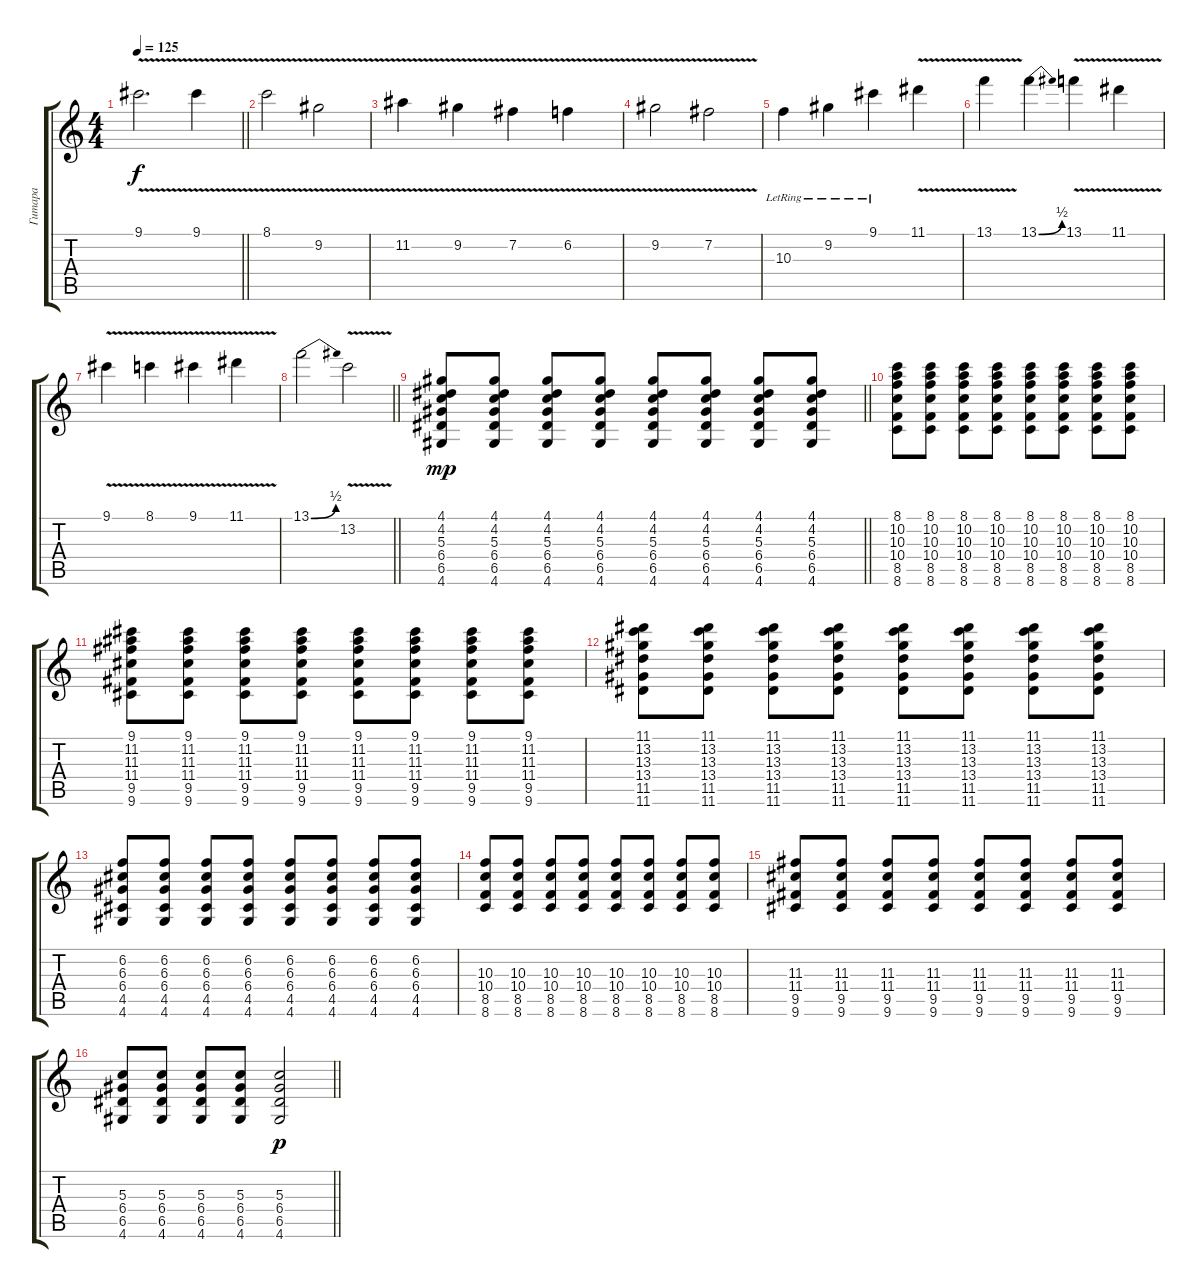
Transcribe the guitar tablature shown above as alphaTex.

\track ("Гитара" "Гитара") {instrument distortionguitar}
\staff {score tabs}
\tuning (E4 B3 G3 D3 A2 E2) {hide}
\ts (4 4)
\tempo 125
\clef g2
\barLineRight lightlight
\ks c
9.1{v}.2{d dy f} 9.1{v}.4 |
8.1{v}.2 9.2{v}.2 |
11.2{v}.4 9.2{v}.4 7.2{v}.4 6.2{v}.4 |
9.2{v}.2 7.2{v}.2 |
10.3{lr}.4 9.2{lr}.4 9.1{lr}.4 11.1{v}.4 |
13.1{v}.4 13.1{be (bend 0 0 60 2)}.4 13.1{v}.4 11.1{v}.4 |
9.1{v}.4 8.1{v}.4 9.1{v}.4 11.1{v}.4 |
\barLineRight lightlight
13.1{be (bend 0 0 60 2)}.2 13.2{v}.2 |
\barLineRight lightlight
(4.1 4.2 5.3 6.4 6.5 4.6).8{dy mp} (4.1 4.2 5.3 6.4 6.5 4.6).8 (4.1 4.2 5.3 6.4 6.5 4.6).8 (4.1 4.2 5.3 6.4 6.5 4.6).8 (4.1 4.2 5.3 6.4 6.5 4.6).8 (4.1 4.2 5.3 6.4 6.5 4.6).8 (4.1 4.2 5.3 6.4 6.5 4.6).8 (4.1 4.2 5.3 6.4 6.5 4.6).8 |
(8.1 10.2 10.3 10.4 8.5 8.6).8 (8.1 10.2 10.3 10.4 8.5 8.6).8 (8.1 10.2 10.3 10.4 8.5 8.6).8 (8.1 10.2 10.3 10.4 8.5 8.6).8 (8.1 10.2 10.3 10.4 8.5 8.6).8 (8.1 10.2 10.3 10.4 8.5 8.6).8 (8.1 10.2 10.3 10.4 8.5 8.6).8 (8.1 10.2 10.3 10.4 8.5 8.6).8 |
(9.1 11.2 11.3 11.4 9.5 9.6).8 (9.1 11.2 11.3 11.4 9.5 9.6).8 (9.1 11.2 11.3 11.4 9.5 9.6).8 (9.1 11.2 11.3 11.4 9.5 9.6).8 (9.1 11.2 11.3 11.4 9.5 9.6).8 (9.1 11.2 11.3 11.4 9.5 9.6).8 (9.1 11.2 11.3 11.4 9.5 9.6).8 (9.1 11.2 11.3 11.4 9.5 9.6).8 |
(11.1 13.2 13.3 13.4 11.5 11.6).8 (11.1 13.2 13.3 13.4 11.5 11.6).8 (11.1 13.2 13.3 13.4 11.5 11.6).8 (11.1 13.2 13.3 13.4 11.5 11.6).8 (11.1 13.2 13.3 13.4 11.5 11.6).8 (11.1 13.2 13.3 13.4 11.5 11.6).8 (11.1 13.2 13.3 13.4 11.5 11.6).8 (11.1 13.2 13.3 13.4 11.5 11.6).8 |
(6.2 6.3 6.4 4.5 4.6).8 (6.2 6.3 6.4 4.5 4.6).8 (6.2 6.3 6.4 4.5 4.6).8 (6.2 6.3 6.4 4.5 4.6).8 (6.2 6.3 6.4 4.5 4.6).8 (6.2 6.3 6.4 4.5 4.6).8 (6.2 6.3 6.4 4.5 4.6).8 (6.2 6.3 6.4 4.5 4.6).8 |
(10.3 10.4 8.5 8.6).8 (10.3 10.4 8.5 8.6).8 (10.3 10.4 8.5 8.6).8 (10.3 10.4 8.5 8.6).8 (10.3 10.4 8.5 8.6).8 (10.3 10.4 8.5 8.6).8 (10.3 10.4 8.5 8.6).8 (10.3 10.4 8.5 8.6).8 |
(11.3 11.4 9.5 9.6).8 (11.3 11.4 9.5 9.6).8 (11.3 11.4 9.5 9.6).8 (11.3 11.4 9.5 9.6).8 (11.3 11.4 9.5 9.6).8 (11.3 11.4 9.5 9.6).8 (11.3 11.4 9.5 9.6).8 (11.3 11.4 9.5 9.6).8 |
\barLineRight lightlight
(5.3 6.4 6.5 4.6).8 (5.3 6.4 6.5 4.6).8 (5.3 6.4 6.5 4.6).8 (5.3 6.4 6.5 4.6).8 (5.3 6.4 6.5 4.6).2{dy p}
